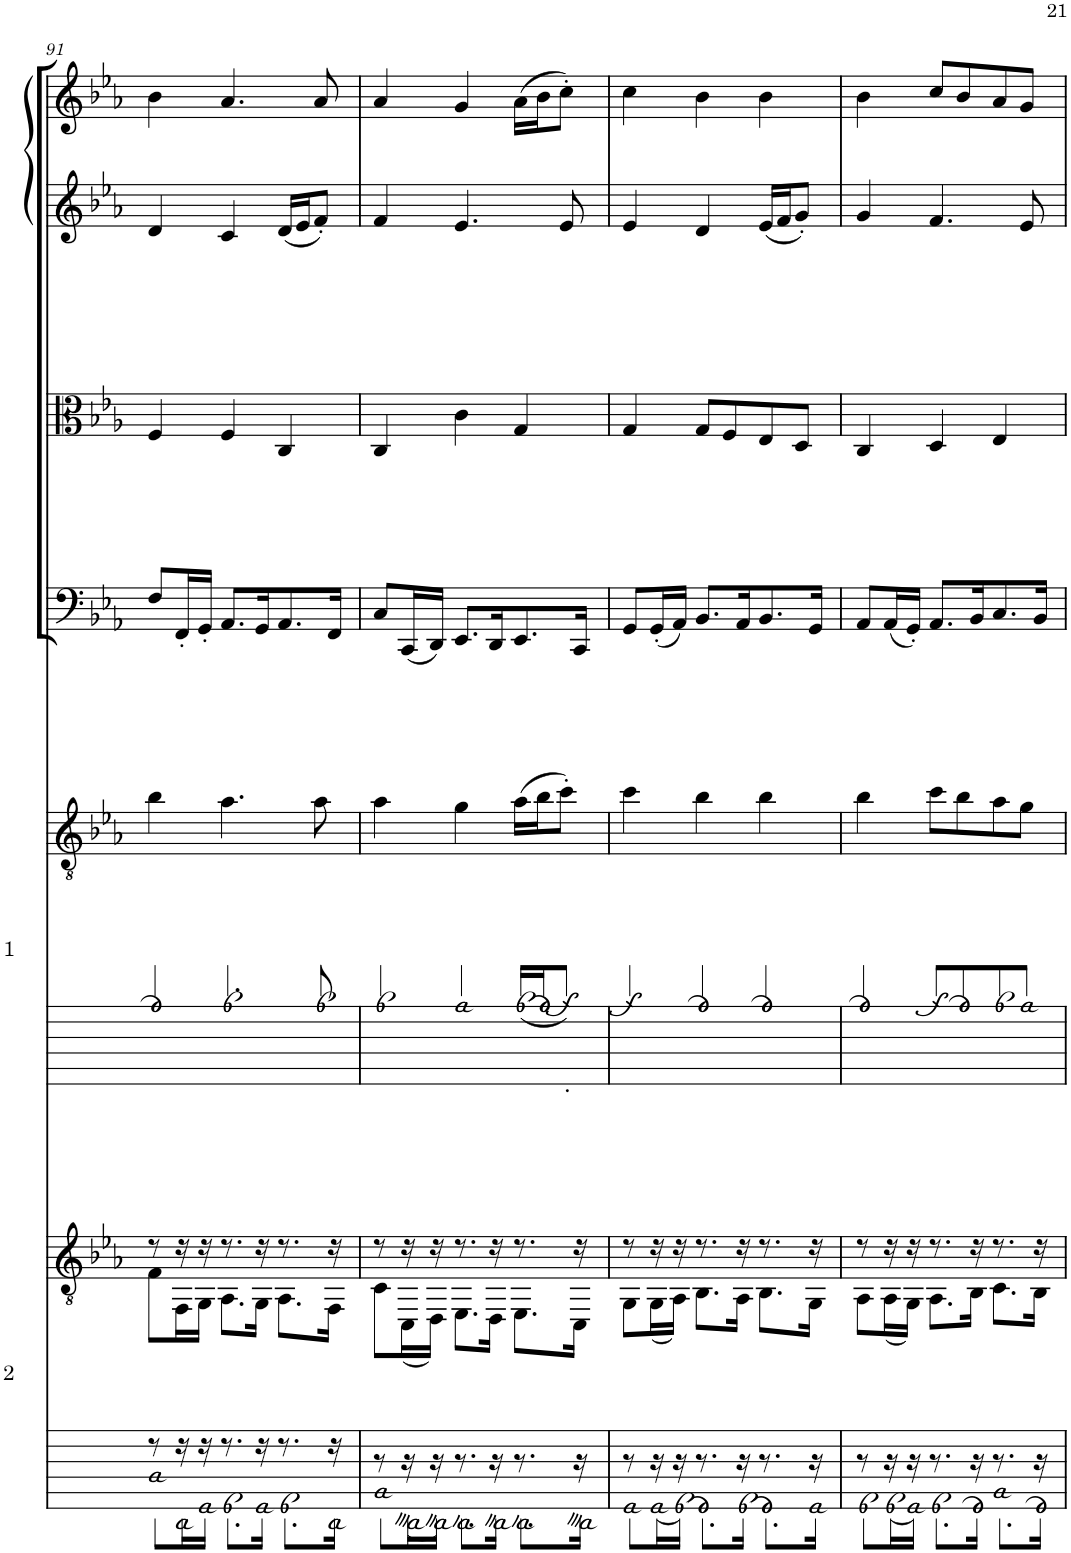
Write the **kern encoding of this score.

**kern	**kern	**kern	**kern	**kern	**kern	**kern	**kern
*part6	*part6	*part5	*part5	*part4	*part3	*part2	*part1
*staff8	*staff7	*staff6	*staff5	*staff4	*staff3	*staff2	*staff1
*I"2	*	*I"1	*	*I"Basso  e Continuo	*I"Viola	*I"Violino 2	*I"Violino 1
*	*	*	*	*	*I'Vla	*I'Vln	*I'Vln
!!LO:PB:g=z
*	*clefGv2	*	*clefGv2	*clefF4	*clefC3	*clefG2	*clefG2
*k[b-e-a-]	*k[b-e-a-]	*k[b-e-a-]	*k[b-e-a-]	*k[b-e-a-]	*k[b-e-a-]	*k[b-e-a-]	*k[b-e-a-]
*M3/4	*M3/4	*M3/4	*M3/4	*M3/4	*M3/4	*M3/4	*M3/4
=91	=91	=91	=91	=91	=91	=91	=91
*^	*^	*	*	*	*	*	*
8r	8F\L	8r	8F\L	4b-/	4b-\	8F/L	4F/	4d/	4b-\
16r	16FF\L	16r	16FF\L	.	.	16FF'/L	.	.	.
16r	16GG\JJ	16r	16GG\JJ	.	.	16GG'/JJ	.	.	.
8.r	8.AA-\L	8.r	8.AA-\L	4.a-/	4.a-\	8.AA-/L	4F/	4c/	4.a-/
16r	16GG\Jk	16r	16GG\Jk	.	.	16GG/K	.	.	.
8.r	8.AA-\L	8.r	8.AA-\L	.	.	8.AA-/	4C/	(16d/LL	.
.	.	.	.	.	.	.	.	16e-/J	.
.	.	.	.	8a-/	8a-\	.	.	8f'/J)	8a-/
16r	16FF\Jk	16r	16FF\Jk	.	.	16FF/Jk	.	.	.
=92	=92	=92	=92	=92	=92	=92	=92	=92	=92
8r	8C\L	8r	8C\L	4a-/	4a-\	8C/L	4C/	4f/	4a-/
16r	16CC\L	16r	(16CC\L	.	.	(16CC/L	.	.	.
16r	16DD\JJ	16r	16DD\JJ)	.	.	16DD/JJ)	.	.	.
8.r	8.EE-\L	8.r	8.EE-\L	4g/	4g\	8.EE-/L	4c\	4.e-/	4g/
16r	16DD\Jk	16r	16DD\Jk	.	.	16DD/K	.	.	.
8.r	8.EE-\L	8.r	8.EE-\L	16a-/LL	(16a-\LL	8.EE-/	4G/	.	(16a-\LL
.	.	.	.	16b-/J	16b-\J	.	.	.	16b-\J
.	.	.	.	8cc'/J	8cc'\J)	.	.	8e-/	8cc'\J)
16r	16CC\Jk	16r	16CC\Jk	.	.	16CC/Jk	.	.	.
=93	=93	=93	=93	=93	=93	=93	=93	=93	=93
8r	8GG\L	8r	8GG\L	4cc/	4cc\	8GG/L	4G/	4e-/	4cc\
16r	16GG\L	16r	(16GG\L	.	.	(16GG'/L	.	.	.
16r	16AA-\JJ	16r	16AA-\JJ)	.	.	16AA-/JJ)	.	.	.
8.r	8.BB-\L	8.r	8.BB-\L	4b-/	4b-\	8.BB-/L	8G/L	4d/	4b-\
.	.	.	.	.	.	.	8F/	.	.
16r	16AA-\Jk	16r	16AA-\Jk	.	.	16AA-/K	.	.	.
8.r	8.BB-\L	8.r	8.BB-\L	4b-/	4b-\	8.BB-/	8E-/	(16e-/LL	4b-\
.	.	.	.	.	.	.	.	16f/J	.
.	.	.	.	.	.	.	8D/J	8g'/J)	.
16r	16GG\Jk	16r	16GG\Jk	.	.	16GG/Jk	.	.	.
=94	=94	=94	=94	=94	=94	=94	=94	=94	=94
8r	8AA-\L	8r	8AA-\L	4b-/	4b-\	8AA-/L	4C/	4g/	4b-\
16r	16AA-\L	16r	(16AA-\L	.	.	(16AA-/L	.	.	.
16r	16GG\JJ	16r	16GG\JJ)	.	.	16GG'/JJ)	.	.	.
8.r	8.AA-\L	8.r	8.AA-\L	8cc/L	8cc\L	8.AA-/L	4D/	4.f/	8cc/L
.	.	.	.	8b-/	8b-\	.	.	.	8b-/
16r	16BB-\Jk	16r	16BB-\Jk	.	.	16BB-/K	.	.	.
8.r	8.C\L	8.r	8.C\L	8a-/	8a-\	8.C/	4E-/	.	8a-/
.	.	.	.	8g/J	8g\J	.	.	8e-/	8g/J
16r	16BB-\Jk	16r	16BB-\Jk	.	.	16BB-/Jk	.	.	.
*v	*v	*	*	*	*	*	*	*	*
*	*v	*v	*	*	*	*	*	*
=	=	=	=	=	=	=	=
*-	*-	*-	*-	*-	*-	*-	*-
